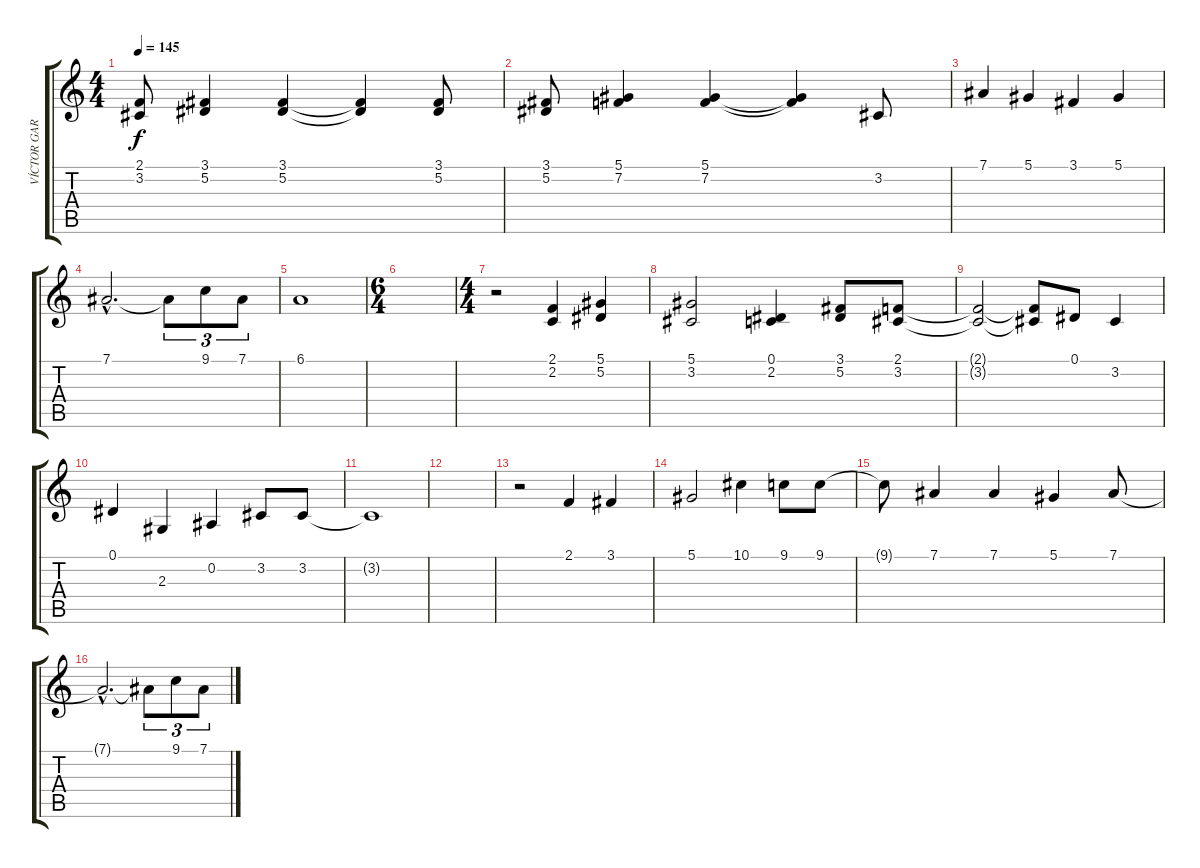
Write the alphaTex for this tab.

\track ("VÍCTOR GARCÍA" "VÍCTOR GAR") {instrument clarinet}
\staff {score tabs}
\tuning (Eb4 Bb3 Gb3 Db3 Ab2 Eb2) {hide}
\ts (4 4)
\tempo 145
\clef g2
\ks c
(2.1 3.2).8{dy f} (3.1 5.2).4 (3.1 5.2).4 (3.1{t} 5.2{t}).4 (3.1 5.2).8 |
(3.1 5.2).8 (5.1 7.2).4 (5.1 7.2).4 (5.1{t} 7.2{t}).4 3.2.8 |
7.1.4 5.1.4 3.1.4 5.1.4 |
7.1{hac}.2{d} 7.1{t}.8{tu (3 2)} 9.1.8{tu (3 2)} 7.1.8{tu (3 2)} |
6.1.1 |
\ts (6 4)
|
\ts (4 4)
r.2 (2.1 2.2).4 (5.1 5.2).4 |
(5.1 3.2).2 (0.1 2.2).4 (3.1 5.2).8 (2.1 3.2).8 |
(2.1{t} 3.2{t}).2 (2.1{t} 3.2{t}).8 0.1.8 3.2.4 |
0.1.4 2.3.4 0.2.4 3.2.8 3.2.8 |
3.2{t}.1 |
|
r.2 2.1.4 3.1.4 |
5.1.2 10.1.4 9.1.8 9.1.8 |
9.1{t}.8 7.1.4 7.1.4 5.1.4 7.1.8 |
7.1{hac t}.2{d} 7.1{t}.8{tu (3 2)} 9.1.8{tu (3 2)} 7.1.8{tu (3 2)}
